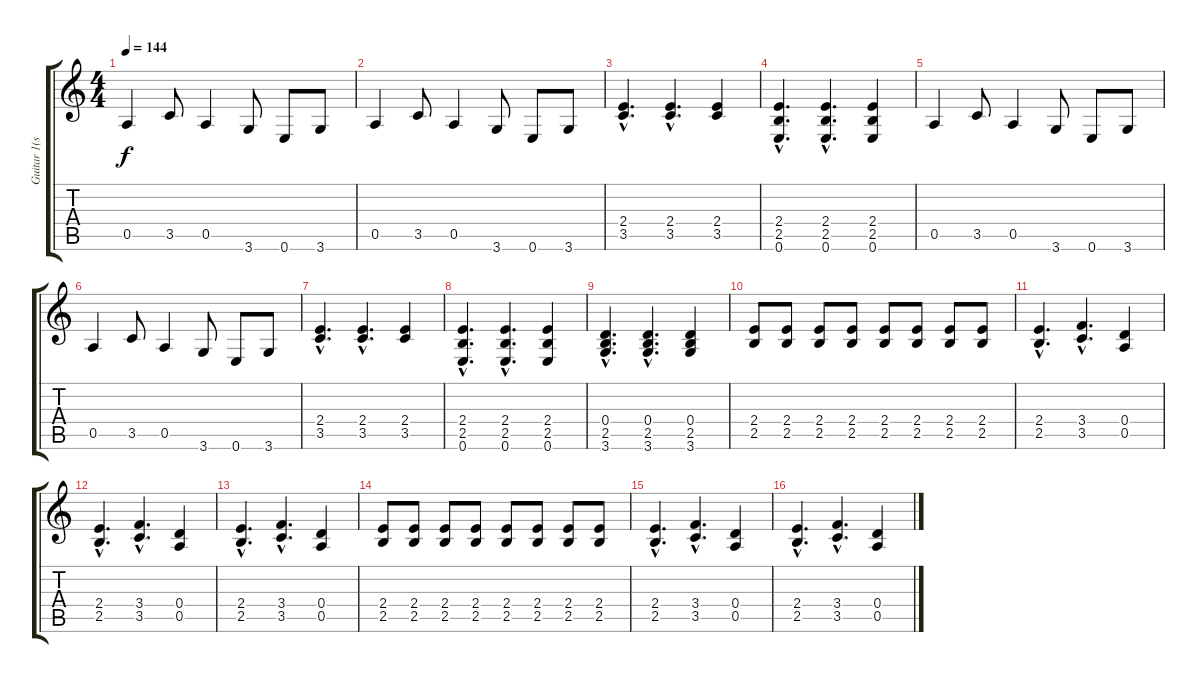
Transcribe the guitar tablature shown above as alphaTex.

\track ("Guitar 1(stian)" "Guitar 1(s") {instrument distortionguitar}
\staff {score tabs}
\tuning (E4 B3 G3 D3 A2 E2) {hide}
\ts (4 4)
\tempo 144
\clef g2
\ks c
0.5.4{dy f instrument distortionguitar} 3.5.8 0.5.4 3.6.8 0.6.8 3.6.8 |
0.5.4 3.5.8 0.5.4 3.6.8 0.6.8 3.6.8 |
(2.4{hac} 3.5{hac}).4{d} (2.4{hac} 3.5{hac}).4{d} (2.4 3.5).4 |
(2.4{hac} 2.5{hac} 0.6{hac}).4{d} (2.4{hac} 2.5{hac} 0.6{hac}).4{d} (2.4 2.5 0.6).4 |
0.5.4 3.5.8 0.5.4 3.6.8 0.6.8 3.6.8 |
0.5.4 3.5.8 0.5.4 3.6.8 0.6.8 3.6.8 |
(2.4{hac} 3.5{hac}).4{d} (2.4{hac} 3.5{hac}).4{d} (2.4 3.5).4 |
(2.4{hac} 2.5{hac} 0.6{hac}).4{d} (2.4{hac} 2.5{hac} 0.6{hac}).4{d} (2.4 2.5 0.6).4 |
(0.4{hac} 2.5{hac} 3.6{hac}).4{d} (0.4{hac} 2.5{hac} 3.6{hac}).4{d} (0.4 2.5 3.6).4 |
(2.4 2.5).8 (2.4 2.5).8 (2.4 2.5).8 (2.4 2.5).8 (2.4 2.5).8 (2.4 2.5).8 (2.4 2.5).8 (2.4 2.5).8 |
(2.4{hac} 2.5{hac}).4{d} (3.4{hac} 3.5{hac}).4{d} (0.4 0.5).4 |
(2.4{hac} 2.5{hac}).4{d} (3.4{hac} 3.5{hac}).4{d} (0.4 0.5).4 |
(2.4{hac} 2.5{hac}).4{d} (3.4{hac} 3.5{hac}).4{d} (0.4 0.5).4 |
(2.4 2.5).8 (2.4 2.5).8 (2.4 2.5).8 (2.4 2.5).8 (2.4 2.5).8 (2.4 2.5).8 (2.4 2.5).8 (2.4 2.5).8 |
(2.4{hac} 2.5{hac}).4{d} (3.4{hac} 3.5{hac}).4{d} (0.4 0.5).4 |
(2.4{hac} 2.5{hac}).4{d} (3.4{hac} 3.5{hac}).4{d} (0.4 0.5).4
